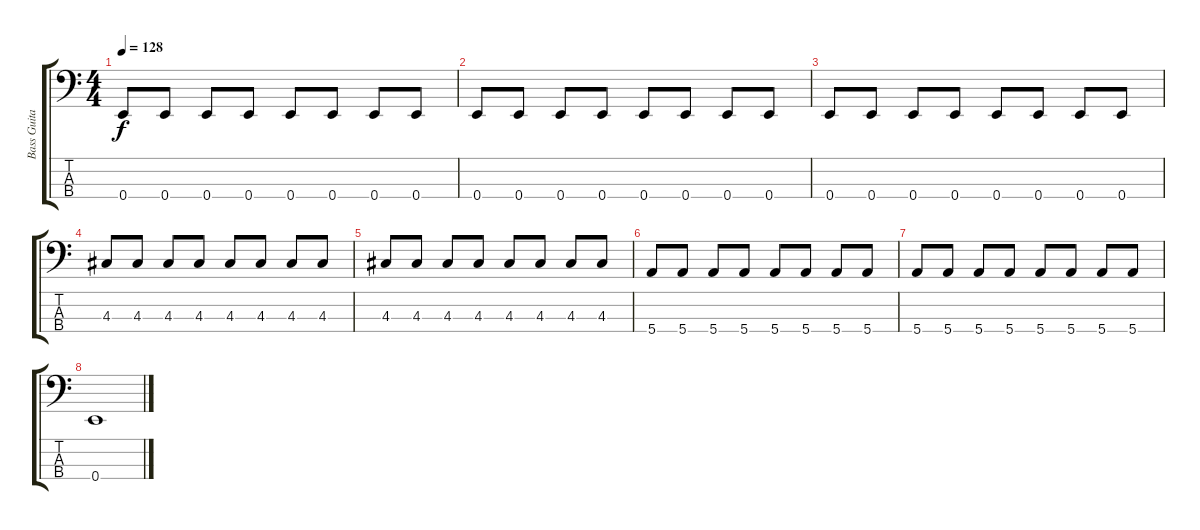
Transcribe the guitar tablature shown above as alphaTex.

\track ("Bass Guitar" "Bass Guita") {instrument electricbasspick}
\staff {score tabs}
\tuning (G2 D2 A1 E1) {hide}
\ts (4 4)
\tempo 128
\clef f4
\ks c
0.4.8{dy f} 0.4.8 0.4.8 0.4.8 0.4.8 0.4.8 0.4.8 0.4.8 |
0.4.8 0.4.8 0.4.8 0.4.8 0.4.8 0.4.8 0.4.8 0.4.8 |
0.4.8 0.4.8 0.4.8 0.4.8 0.4.8 0.4.8 0.4.8 0.4.8 |
4.3.8 4.3.8 4.3.8 4.3.8 4.3.8 4.3.8 4.3.8 4.3.8 |
4.3.8 4.3.8 4.3.8 4.3.8 4.3.8 4.3.8 4.3.8 4.3.8 |
5.4.8 5.4.8 5.4.8 5.4.8 5.4.8 5.4.8 5.4.8 5.4.8 |
5.4.8 5.4.8 5.4.8 5.4.8 5.4.8 5.4.8 5.4.8 5.4.8 |
0.4.1
